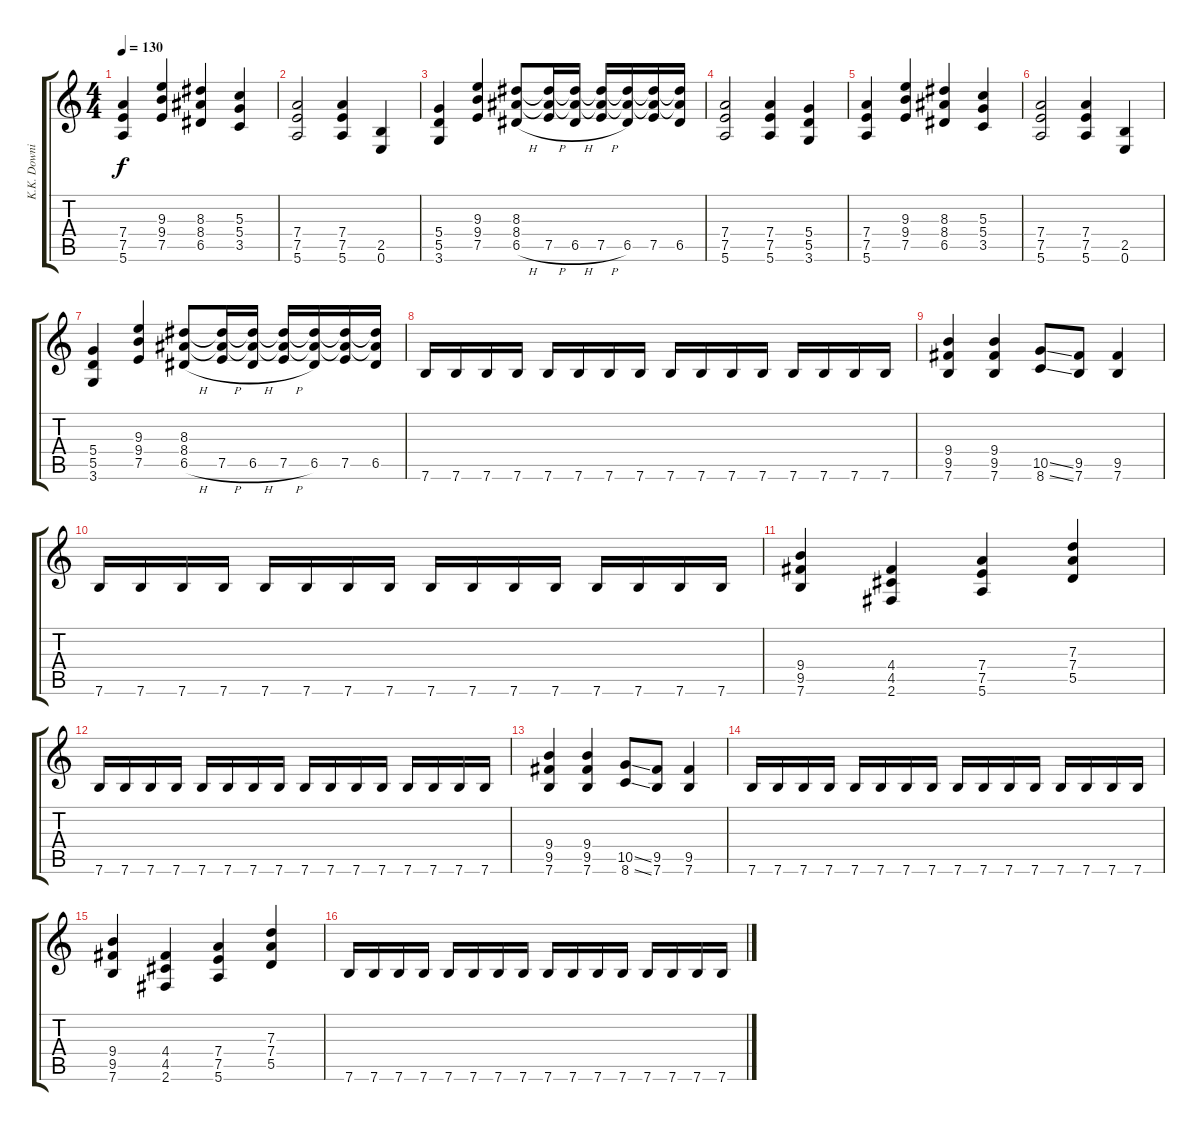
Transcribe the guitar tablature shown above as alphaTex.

\track ("K.K. Downing" "K.K. Downi") {instrument distortionguitar}
\staff {score tabs}
\tuning (E4 B3 G3 D3 A2 E2) {hide}
\ts (4 4)
\tempo 130
\clef g2
\ks c
(7.4 7.5 5.6).4{dy f} (9.3 9.4 7.5).4 (8.3 8.4 6.5).4 (5.3 5.4 3.5).4 |
(7.4 7.5 5.6).2 (7.4 7.5 5.6).4 (2.5 0.6).4 |
(5.4 5.5 3.6).4 (9.3 9.4 7.5).4 (8.3 8.4 6.5{h}).8 (8.3{t} 8.4{t} 7.5{h}).16 (8.3{t} 8.4{t} 6.5{h}).16 (8.3{t} 8.4{t} 7.5{h}).16 (8.3{t} 8.4{t} 6.5).16 (8.3{t} 8.4{t} 7.5).16 (8.3{t} 8.4{t} 6.5).16 |
(7.4 7.5 5.6).2 (7.4 7.5 5.6).4 (5.4 5.5 3.6).4 |
(7.4 7.5 5.6).4 (9.3 9.4 7.5).4 (8.3 8.4 6.5).4 (5.3 5.4 3.5).4 |
(7.4 7.5 5.6).2 (7.4 7.5 5.6).4 (2.5 0.6).4 |
(5.4 5.5 3.6).4 (9.3 9.4 7.5).4 (8.3 8.4 6.5{h}).8 (8.3{t} 8.4{t} 7.5{h}).16 (8.3{t} 8.4{t} 6.5{h}).16 (8.3{t} 8.4{t} 7.5{h}).16 (8.3{t} 8.4{t} 6.5).16 (8.3{t} 8.4{t} 7.5).16 (8.3{t} 8.4{t} 6.5).16 |
7.6.16 7.6.16 7.6.16 7.6.16 7.6.16 7.6.16 7.6.16 7.6.16 7.6.16 7.6.16 7.6.16 7.6.16 7.6.16 7.6.16 7.6.16 7.6.16 |
(9.4 9.5 7.6).4 (9.4 9.5 7.6).4 (10.5{ss} 8.6{ss}).8 (9.5 7.6).8 (9.5 7.6).4 |
7.6.16 7.6.16 7.6.16 7.6.16 7.6.16 7.6.16 7.6.16 7.6.16 7.6.16 7.6.16 7.6.16 7.6.16 7.6.16 7.6.16 7.6.16 7.6.16 |
(9.4 9.5 7.6).4 (4.4 4.5 2.6).4 (7.4 7.5 5.6).4 (7.3 7.4 5.5).4 |
7.6.16 7.6.16 7.6.16 7.6.16 7.6.16 7.6.16 7.6.16 7.6.16 7.6.16 7.6.16 7.6.16 7.6.16 7.6.16 7.6.16 7.6.16 7.6.16 |
(9.4 9.5 7.6).4 (9.4 9.5 7.6).4 (10.5{ss} 8.6{ss}).8 (9.5 7.6).8 (9.5 7.6).4 |
7.6.16 7.6.16 7.6.16 7.6.16 7.6.16 7.6.16 7.6.16 7.6.16 7.6.16 7.6.16 7.6.16 7.6.16 7.6.16 7.6.16 7.6.16 7.6.16 |
(9.4 9.5 7.6).4 (4.4 4.5 2.6).4 (7.4 7.5 5.6).4 (7.3 7.4 5.5).4 |
7.6.16 7.6.16 7.6.16 7.6.16 7.6.16 7.6.16 7.6.16 7.6.16 7.6.16 7.6.16 7.6.16 7.6.16 7.6.16 7.6.16 7.6.16 7.6.16
